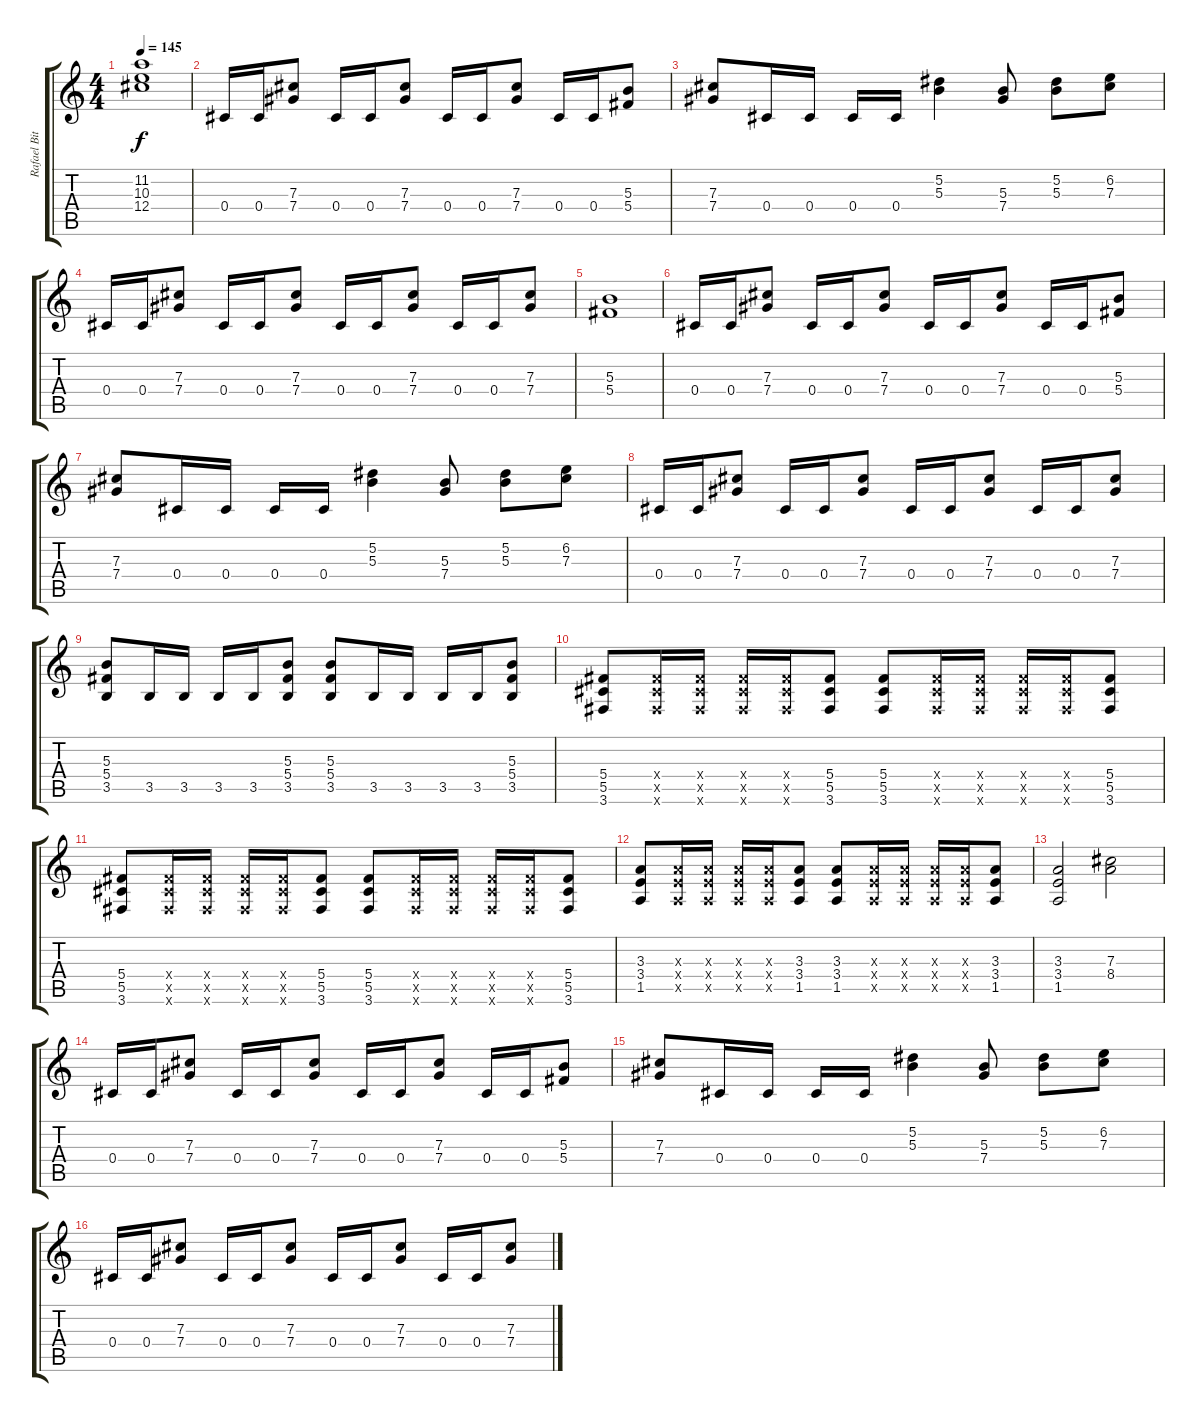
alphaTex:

\track ("Rafael Bittencourt" "Rafael Bit") {instrument distortionguitar}
\staff {score tabs}
\tuning (Eb4 Bb3 Gb3 Db3 Ab2 Eb2) {hide}
\ts (4 4)
\tempo 145
\clef g2
\ks c
(11.2 10.3 12.4).1{dy f} |
0.4.16 0.4.16 (7.3 7.4).8 0.4.16 0.4.16 (7.3 7.4).8 0.4.16 0.4.16 (7.3 7.4).8 0.4.16 0.4.16 (5.3 5.4).8 |
(7.3 7.4).8 0.4.16 0.4.16 0.4.16 0.4.16 (5.2 5.3).4 (5.3 7.4).8 (5.2 5.3).8 (6.2 7.3).8 |
0.4.16 0.4.16 (7.3 7.4).8 0.4.16 0.4.16 (7.3 7.4).8 0.4.16 0.4.16 (7.3 7.4).8 0.4.16 0.4.16 (7.3 7.4).8 |
(5.3 5.4).1 |
0.4.16 0.4.16 (7.3 7.4).8 0.4.16 0.4.16 (7.3 7.4).8 0.4.16 0.4.16 (7.3 7.4).8 0.4.16 0.4.16 (5.3 5.4).8 |
(7.3 7.4).8 0.4.16 0.4.16 0.4.16 0.4.16 (5.2 5.3).4 (5.3 7.4).8 (5.2 5.3).8 (6.2 7.3).8 |
0.4.16 0.4.16 (7.3 7.4).8 0.4.16 0.4.16 (7.3 7.4).8 0.4.16 0.4.16 (7.3 7.4).8 0.4.16 0.4.16 (7.3 7.4).8 |
(5.3 5.4 3.5).8 3.5.16 3.5.16 3.5.16 3.5.16 (5.3 5.4 3.5).8 (5.3 5.4 3.5).8 3.5.16 3.5.16 3.5.16 3.5.16 (5.3 5.4 3.5).8 |
(5.4 5.5 3.6).8 (5.4{x} 5.5{x} 3.6{x}).16 (5.4{x} 5.5{x} 3.6{x}).16 (5.4{x} 5.5{x} 3.6{x}).16 (5.4{x} 5.5{x} 3.6{x}).16 (5.4 5.5 3.6).8 (5.4 5.5 3.6).8 (5.4{x} 5.5{x} 3.6{x}).16 (5.4{x} 5.5{x} 3.6{x}).16 (5.4{x} 5.5{x} 3.6{x}).16 (5.4{x} 5.5{x} 3.6{x}).16 (5.4 5.5 3.6).8 |
(5.4 5.5 3.6).8 (5.4{x} 5.5{x} 3.6{x}).16 (5.4{x} 5.5{x} 3.6{x}).16 (5.4{x} 5.5{x} 3.6{x}).16 (5.4{x} 5.5{x} 3.6{x}).16 (5.4 5.5 3.6).8 (5.4 5.5 3.6).8 (5.4{x} 5.5{x} 3.6{x}).16 (5.4{x} 5.5{x} 3.6{x}).16 (5.4{x} 5.5{x} 3.6{x}).16 (5.4{x} 5.5{x} 3.6{x}).16 (5.4 5.5 3.6).8 |
(3.3 3.4 1.5).8 (3.3{x} 3.4{x} 1.5{x}).16 (3.3{x} 3.4{x} 1.5{x}).16 (3.3{x} 3.4{x} 1.5{x}).16 (3.3{x} 3.4{x} 1.5{x}).16 (3.3 3.4 1.5).8 (3.3 3.4 1.5).8 (3.3{x} 3.4{x} 1.5{x}).16 (3.3{x} 3.4{x} 1.5{x}).16 (3.3{x} 3.4{x} 1.5{x}).16 (3.3{x} 3.4{x} 1.5{x}).16 (3.3 3.4 1.5).8 |
(3.3 3.4 1.5).2 (7.3 8.4).2 |
0.4.16 0.4.16 (7.3 7.4).8 0.4.16 0.4.16 (7.3 7.4).8 0.4.16 0.4.16 (7.3 7.4).8 0.4.16 0.4.16 (5.3 5.4).8 |
(7.3 7.4).8 0.4.16 0.4.16 0.4.16 0.4.16 (5.2 5.3).4 (5.3 7.4).8 (5.2 5.3).8 (6.2 7.3).8 |
0.4.16 0.4.16 (7.3 7.4).8 0.4.16 0.4.16 (7.3 7.4).8 0.4.16 0.4.16 (7.3 7.4).8 0.4.16 0.4.16 (7.3 7.4).8
